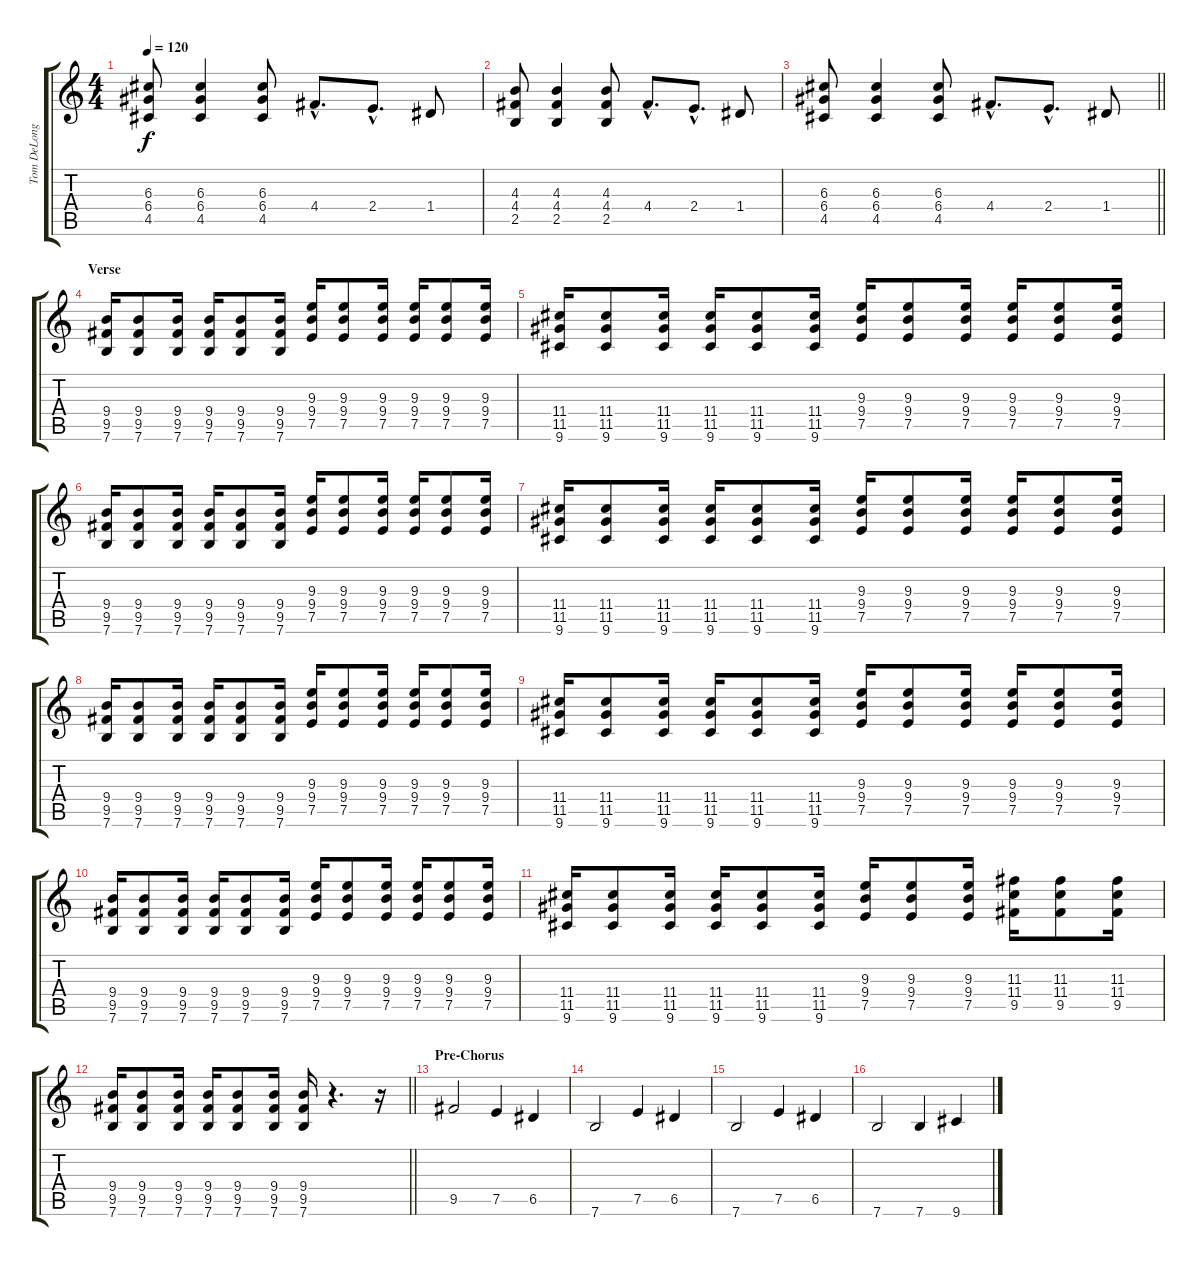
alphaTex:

\track ("Tom DeLonge (Standard)" "Tom DeLong") {instrument distortionguitar}
\staff {score tabs}
\tuning (E4 B3 G3 D3 A2 E2) {hide}
\ts (4 4)
\tempo 120
\clef g2
\ks c
(6.3 6.4 4.5).8{dy f} (6.3 6.4 4.5).4 (6.3 6.4 4.5).8 4.4{hac}.8{d} 2.4{hac}.8{d} 1.4.8 |
(4.3 4.4 2.5).8 (4.3 4.4 2.5).4 (4.3 4.4 2.5).8 4.4{hac}.8{d} 2.4{hac}.8{d} 1.4.8 |
\barLineRight lightlight
(6.3 6.4 4.5).8 (6.3 6.4 4.5).4 (6.3 6.4 4.5).8 4.4{hac}.8{d} 2.4{hac}.8{d} 1.4.8 |
\section ("" "Verse")
(9.4 9.5 7.6).16{instrument distortionguitar} (9.4 9.5 7.6).8 (9.4 9.5 7.6).16 (9.4 9.5 7.6).16 (9.4 9.5 7.6).8 (9.4 9.5 7.6).16 (9.3 9.4 7.5).16 (9.3 9.4 7.5).8 (9.3 9.4 7.5).16 (9.3 9.4 7.5).16 (9.3 9.4 7.5).8 (9.3 9.4 7.5).16 |
(11.4 11.5 9.6).16 (11.4 11.5 9.6).8 (11.4 11.5 9.6).16 (11.4 11.5 9.6).16 (11.4 11.5 9.6).8 (11.4 11.5 9.6).16 (9.3 9.4 7.5).16 (9.3 9.4 7.5).8 (9.3 9.4 7.5).16 (9.3 9.4 7.5).16 (9.3 9.4 7.5).8 (9.3 9.4 7.5).16 |
(9.4 9.5 7.6).16{instrument distortionguitar} (9.4 9.5 7.6).8 (9.4 9.5 7.6).16 (9.4 9.5 7.6).16 (9.4 9.5 7.6).8 (9.4 9.5 7.6).16 (9.3 9.4 7.5).16 (9.3 9.4 7.5).8 (9.3 9.4 7.5).16 (9.3 9.4 7.5).16 (9.3 9.4 7.5).8 (9.3 9.4 7.5).16 |
(11.4 11.5 9.6).16 (11.4 11.5 9.6).8 (11.4 11.5 9.6).16 (11.4 11.5 9.6).16 (11.4 11.5 9.6).8 (11.4 11.5 9.6).16 (9.3 9.4 7.5).16 (9.3 9.4 7.5).8 (9.3 9.4 7.5).16 (9.3 9.4 7.5).16 (9.3 9.4 7.5).8 (9.3 9.4 7.5).16 |
(9.4 9.5 7.6).16{instrument distortionguitar} (9.4 9.5 7.6).8 (9.4 9.5 7.6).16 (9.4 9.5 7.6).16 (9.4 9.5 7.6).8 (9.4 9.5 7.6).16 (9.3 9.4 7.5).16 (9.3 9.4 7.5).8 (9.3 9.4 7.5).16 (9.3 9.4 7.5).16 (9.3 9.4 7.5).8 (9.3 9.4 7.5).16 |
(11.4 11.5 9.6).16 (11.4 11.5 9.6).8 (11.4 11.5 9.6).16 (11.4 11.5 9.6).16 (11.4 11.5 9.6).8 (11.4 11.5 9.6).16 (9.3 9.4 7.5).16 (9.3 9.4 7.5).8 (9.3 9.4 7.5).16 (9.3 9.4 7.5).16 (9.3 9.4 7.5).8 (9.3 9.4 7.5).16 |
(9.4 9.5 7.6).16{instrument distortionguitar} (9.4 9.5 7.6).8 (9.4 9.5 7.6).16 (9.4 9.5 7.6).16 (9.4 9.5 7.6).8 (9.4 9.5 7.6).16 (9.3 9.4 7.5).16 (9.3 9.4 7.5).8 (9.3 9.4 7.5).16 (9.3 9.4 7.5).16 (9.3 9.4 7.5).8 (9.3 9.4 7.5).16 |
(11.4 11.5 9.6).16 (11.4 11.5 9.6).8 (11.4 11.5 9.6).16 (11.4 11.5 9.6).16 (11.4 11.5 9.6).8 (11.4 11.5 9.6).16 (9.3 9.4 7.5).16 (9.3 9.4 7.5).8 (9.3 9.4 7.5).16 (11.3 11.4 9.5).16 (11.3 11.4 9.5).8 (11.3 11.4 9.5).16 |
\barLineRight lightlight
(9.4 9.5 7.6).16{instrument distortionguitar} (9.4 9.5 7.6).8 (9.4 9.5 7.6).16 (9.4 9.5 7.6).16 (9.4 9.5 7.6).8 (9.4 9.5 7.6).16 (9.4 9.5 7.6).16 r.4{d} r.16 |
\section ("" "Pre-Chorus")
9.5.2 7.5.4 6.5.4 |
7.6.2 7.5.4 6.5.4 |
7.6.2 7.5.4 6.5.4 |
7.6.2 7.6.4 9.6.4
